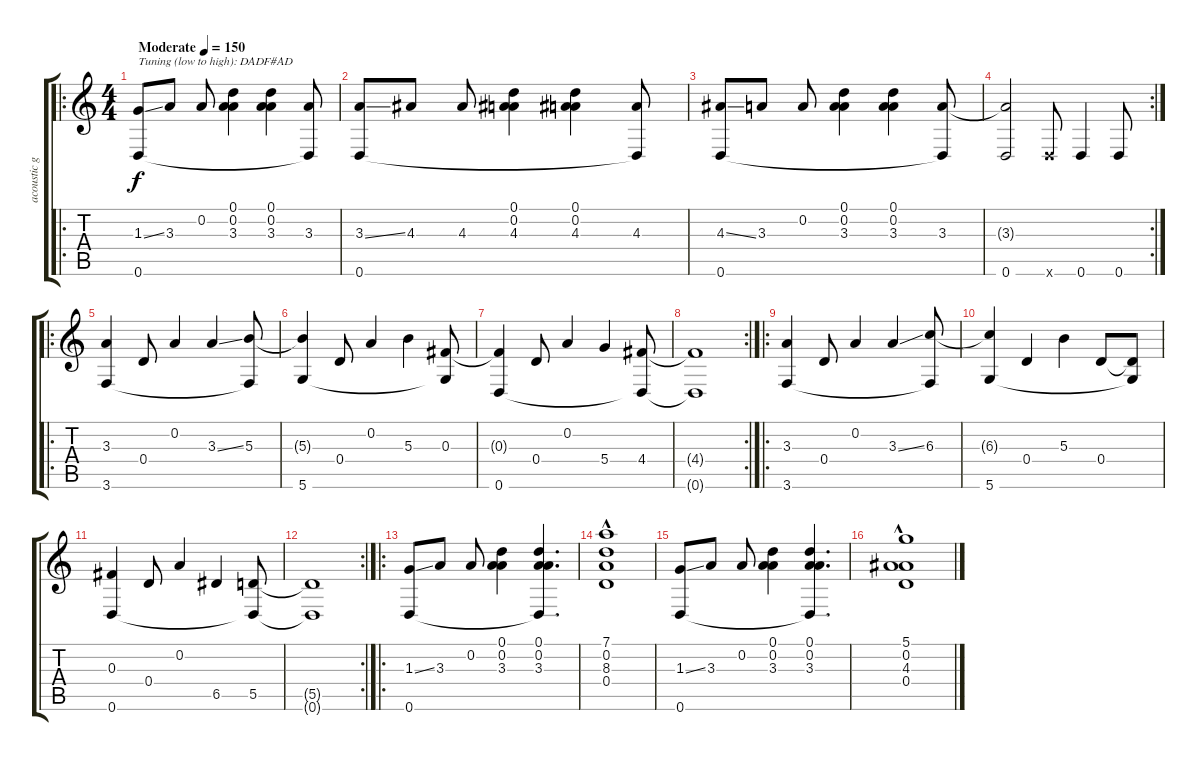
\track ("acoustic guitar" "acoustic g") {instrument acousticguitarsteel}
\staff {score tabs}
\tuning (D4 A3 Gb3 D3 A2 D2) {hide}
\ro
\ts (4 4)
\tempo (150 "Moderate")
\clef g2
\ks c
(1.3{ss} 0.6).8{txt "Tuning (low to high): DADF#AD" dy f instrument acousticguitarsteel} 3.3.8 0.2.8 (0.1 0.2 3.3).4 (0.1 0.2 3.3).4 (3.3 0.6{t}).8 |
(3.3{ss} 0.6).8 4.3.8 4.3.8 (0.1 0.2 4.3).4 (0.1 0.2 4.3).4 (4.3 0.6{t}).8 |
(4.3{ss} 0.6).8 3.3.8 0.2.8 (0.1 0.2 3.3).4 (0.1 0.2 3.3).4 (3.3 0.6{t}).8 |
\rc 2
(3.3{t} 0.6).2 0.6{x}.8 0.6.4 0.6.8 |
\ro
(3.3 3.6).4 0.4.8 0.2.4 3.3{ss}.4 (5.3 3.6{t}).8 |
(5.3{t} 5.6).4 0.4.8 0.2.4 5.3.4 (0.3 5.6{t}).8 |
(0.3{t} 0.6).4 0.4.8 0.2.4 5.4.4 (4.4 0.6{t}).8 |
\rc 2
(4.4{t} 0.6{t}).1 |
\ro
(3.3 3.6).4 0.4.8 0.2.4 3.3{ss}.4 (6.3 3.6{t}).8 |
(6.3{t} 5.6).4 0.4.4 5.3.4 0.4.8 (0.4{t} 5.6{t}).8 |
(0.3 0.6).4 0.4.8 0.2.4 6.5.4 (5.5 0.6{t}).8 |
\rc 2
(5.5{t} 0.6{t}).1 |
\ro
(1.3{ss} 0.6).8 3.3.8 0.2.8 (0.1 0.2 3.3).4 (0.1 0.2 3.3 0.6{t}).4{d} |
(7.1{hac} 0.2 8.3 0.4).1 |
(1.3{ss} 0.6).8 3.3.8 0.2.8 (0.1 0.2 3.3).4 (0.1 0.2 3.3 0.6{t}).4{d} |
(5.1{hac} 0.2 4.3 0.4).1
